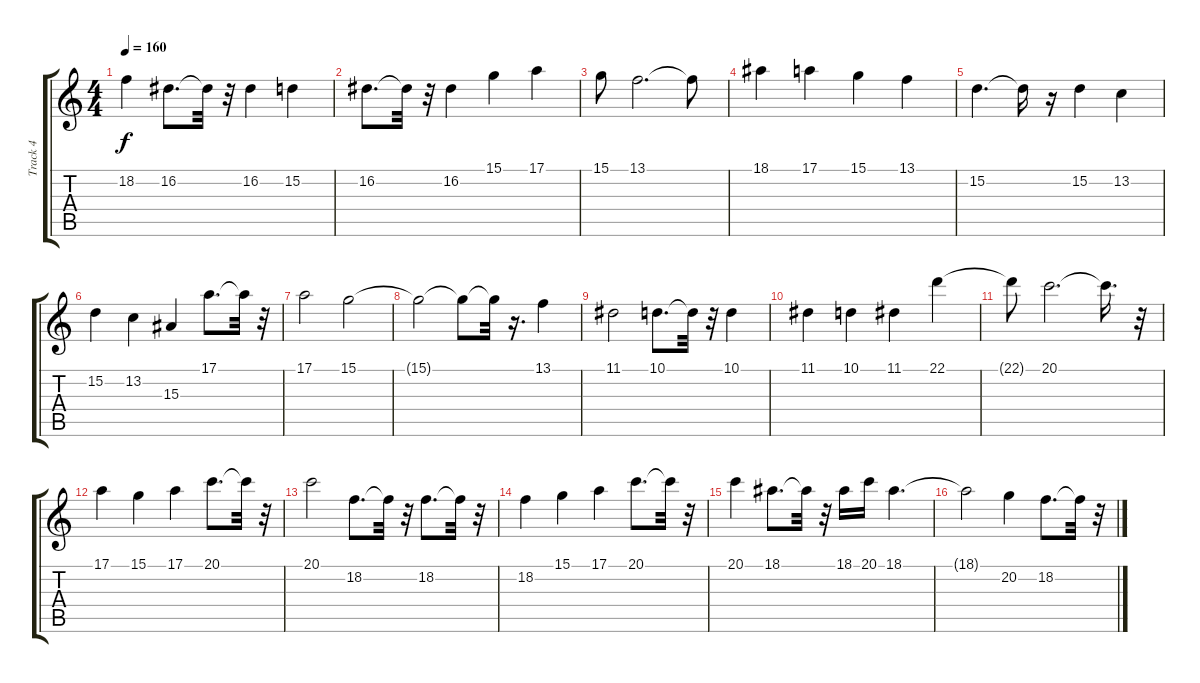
\track ("Track 4" "Track 4") {instrument voiceoohs}
\staff {score tabs}
\tuning (E4 B3 G3 D3 A2 E2) {hide}
\ts (4 4)
\tempo 160
\clef g2
\ks c
18.2.4{dy f} 16.2.8{d} 16.2{t}.32 r.32 16.2.4 15.2.4 |
16.2.8{d} 16.2{t}.32 r.32 16.2.4 15.1.4 17.1.4 |
15.1.8 13.1.2{d} 13.1{t}.8 |
18.1.4 17.1.4 15.1.4 13.1.4 |
15.2.4{d} 15.2{t}.16 r.16 15.2.4 13.2.4 |
15.2.4 13.2.4 15.3.4 17.1.8{d} 17.1{t}.32 r.32 |
17.1.2 15.1.2 |
15.1{t}.2 15.1{t}.8 15.1{t}.32 r.16{d} 13.1.4 |
11.1.2 10.1.8{d} 10.1{t}.32 r.32 10.1.4 |
11.1.4 10.1.4 11.1.4 22.1.4 |
22.1{t}.8 20.1.2{d} 20.1{t}.16{d} r.32 |
17.1.4 15.1.4 17.1.4 20.1.8{d} 20.1{t}.32 r.32 |
20.1.2 18.2.8{d} 18.2{t}.32 r.32 18.2.8{d} 18.2{t}.32 r.32 |
18.2.4 15.1.4 17.1.4 20.1.8{d} 20.1{t}.32 r.32 |
20.1.4 18.1.8{d} 18.1{t}.32 r.32 18.1.16 20.1.16 18.1.4{d} |
18.1{t}.2 20.2.4 18.2.8{d} 18.2{t}.32 r.32
